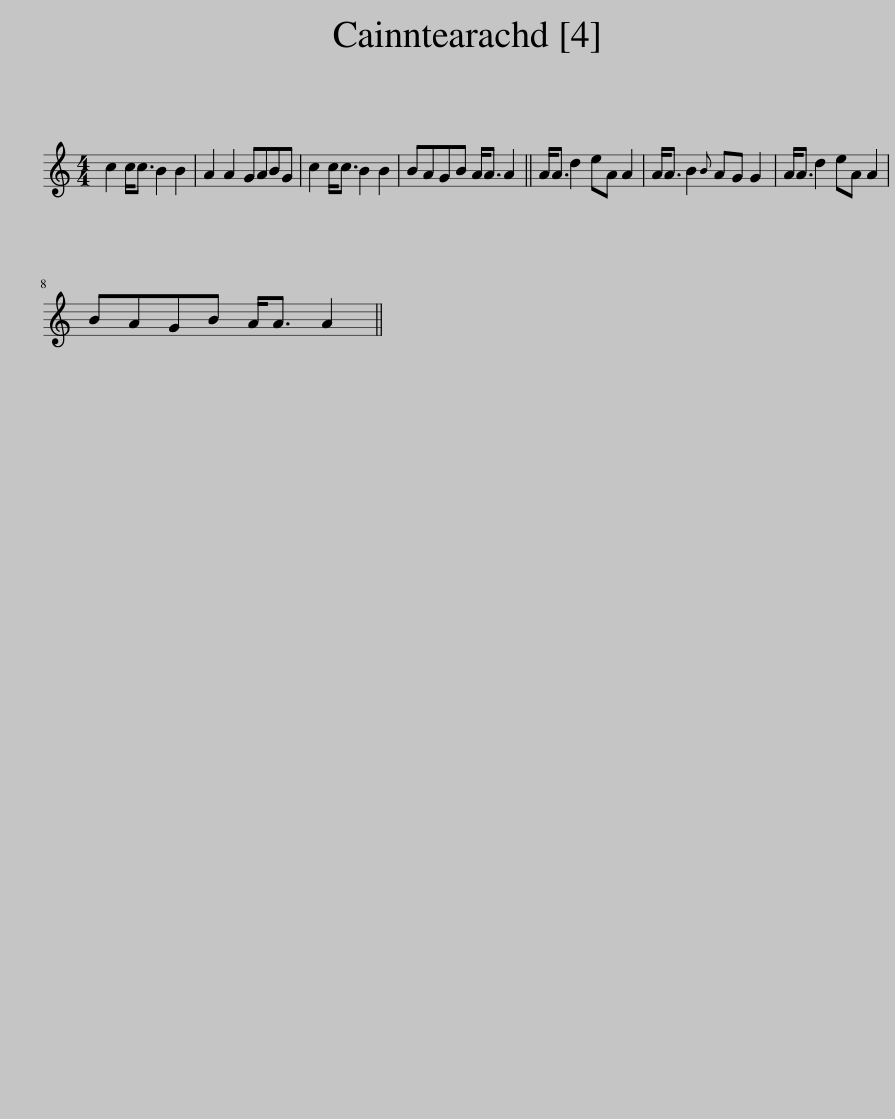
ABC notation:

X:1
L:1/8
M:4/4
I:linebreak $
K:C
V:1 treble
V:1
 c2 c<c B2 B2 | A2 A2 GABG | c2 c<c B2 B2 | BAGB A<A A2 || A<A d2 eA A2 | %5
 A<A B2{B} AG G2 | A<A d2 eA A2 |$ BAGB A<A A2 || %8
